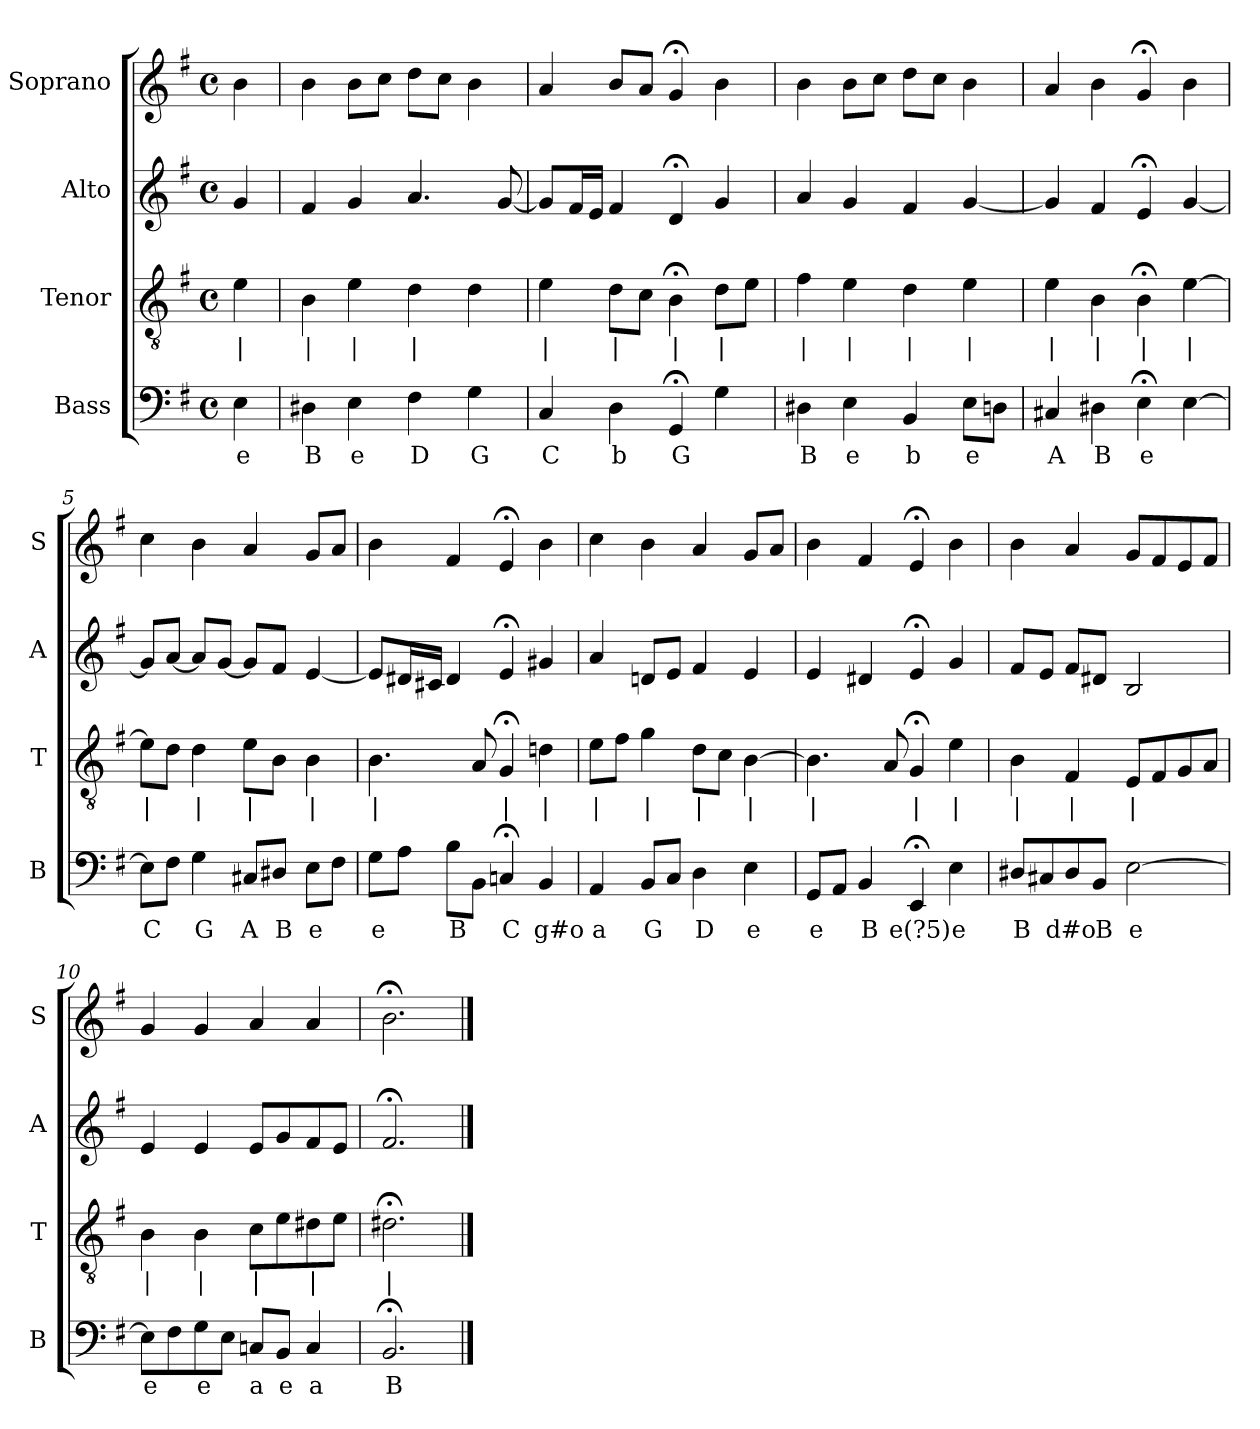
**kern	**text	**kern	**text	**kern	**kern
*part4	*part4	*part3	*part3	*part2	*part1
*staff4	*staff4	*staff3	*staff3	*staff2	*staff1
*I"Bass	*	*I"Tenor	*	*I"Alto	*I"Soprano
*I'B	*	*I'T	*	*I'A	*I'S
*clefF4	*	*clefGv2	*	*clefG2	*clefG2
*k[f#]	*	*k[f#]	*	*k[f#]	*k[f#]
*e:	*	*e:	*	*e:	*e:
*M4/4	*	*M4/4	*	*M4/4	*M4/4
*met(c)	*	*met(c)	*	*met(c)	*met(c)
*MM100	*	*MM100	*	*MM100	*MM100
=	=	=	=	=	=
4E	e	4e	|	4g	4b
=1	=1	=1	=1	=1	=1
4D#X	B	4B	|	4f#	4b
4E	e	4e	|	4g	8bL
.	.	.	.	.	8ccJ
4F#	D	4d	|	4.a	8ddL
.	.	.	.	.	8ccJ
4G	G	4d	.	.	4b
.	.	.	.	[8g	.
=2	=2	=2	=2	=2	=2
4C	C	4e	|	8gL]	4a
.	.	.	.	16f#L	.
.	.	.	.	16eJJ	.
4D	b	8dL	|	4f#	8bL
.	.	8cJ	.	.	8aJ
4GG;<	G	4B;<	|	4d;<	4g;<
4G	.	8dL	|	4g	4b
.	.	8eJ	.	.	.
=3	=3	=3	=3	=3	=3
4D#X	B	4f#	|	4a	4b
4E	e	4e	|	4g	8bL
.	.	.	.	.	8ccJ
4BB	b	4d	|	4f#	8ddL
.	.	.	.	.	8ccJ
8EL	e	4e	|	[4g	4b
8DnJ	.	.	.	.	.
=4	=4	=4	=4	=4	=4
4C#X	A	4e	|	4g]	4a
4D#X	B	4B	|	4f#	4b
4E;<	e	4B;<	|	4e;<	4g;<
[4E	.	[4e	|	[4g	4b
=5	=5	=5	=5	=5	=5
8EL]	C	8eL]	|	8gL]	4cc
8F#J	.	8dJ	.	[8aJ	.
4G	G	4d	|	8aL]	4b
.	.	.	.	[8gJ	.
8C#XL	A	8eL	|	8gL]	4a
8D#XJ	B	8BJ	.	8f#J	.
8EL	e	4B	|	[4e	8gL
8F#J	.	.	.	.	8aJ
=6	=6	=6	=6	=6	=6
8GL	e	4.B	|	8eL]	4b
8AJ	.	.	.	16d#XL	.
.	.	.	.	16c#XJJ	.
8BL	B	.	.	4d#	4f#
8BBJ	.	8A	.	.	.
4Cn;<	C	4G;<	|	4e;<	4e;<
4BB	g#o	4dn	|	4g#X	4b
=7	=7	=7	=7	=7	=7
4AA	a	8eL	|	4a	4cc
.	.	8f#J	.	.	.
8BBL	G	4g	|	8dnL	4b
8CJ	.	.	.	8eJ	.
4D	D	8dL	|	4f#	4a
.	.	8cJ	.	.	.
4E	e	[4B	|	4e	8gL
.	.	.	.	.	8aJ
=8	=8	=8	=8	=8	=8
8GGL	e	4.B]	|	4e	4b
8AAJ	.	.	.	.	.
4BB	B	.	.	4d#X	4f#
.	.	8A	.	.	.
4EE;<	e(?5)	4G;<	|	4e;<	4e;<
4E	e	4e	|	4g	4b
=9	=9	=9	=9	=9	=9
8D#XL	B	4B	|	8f#L	4b
8C#X	.	.	.	8eJ	.
8D#	d#o	4F#	|	8f#L	4a
8BBJ	B	.	.	8d#XJ	.
[2E	e	8EL	|	2B	8gL
.	.	8F#	.	.	8f#
.	.	8G	.	.	8e
.	.	8AJ	.	.	8f#J
=10	=10	=10	=10	=10	=10
8EL]	e	4B	|	4e	4g
8F#	.	.	.	.	.
8G	e	4B	|	4e	4g
8EJ	.	.	.	.	.
8CnL	a	8cL	|	8eL	4a
8BBJ	e	8e	.	8g	.
4C	a	8d#X	|	8f#	4a
.	.	8eJ	.	8eJ	.
=11	=11	=11	=11	=11	=11
2.BB;<	B	2.d#X;<	|	2.f#;<	2.b;<
==	==	==	==	==	==
*-	*-	*-	*-	*-	*-
